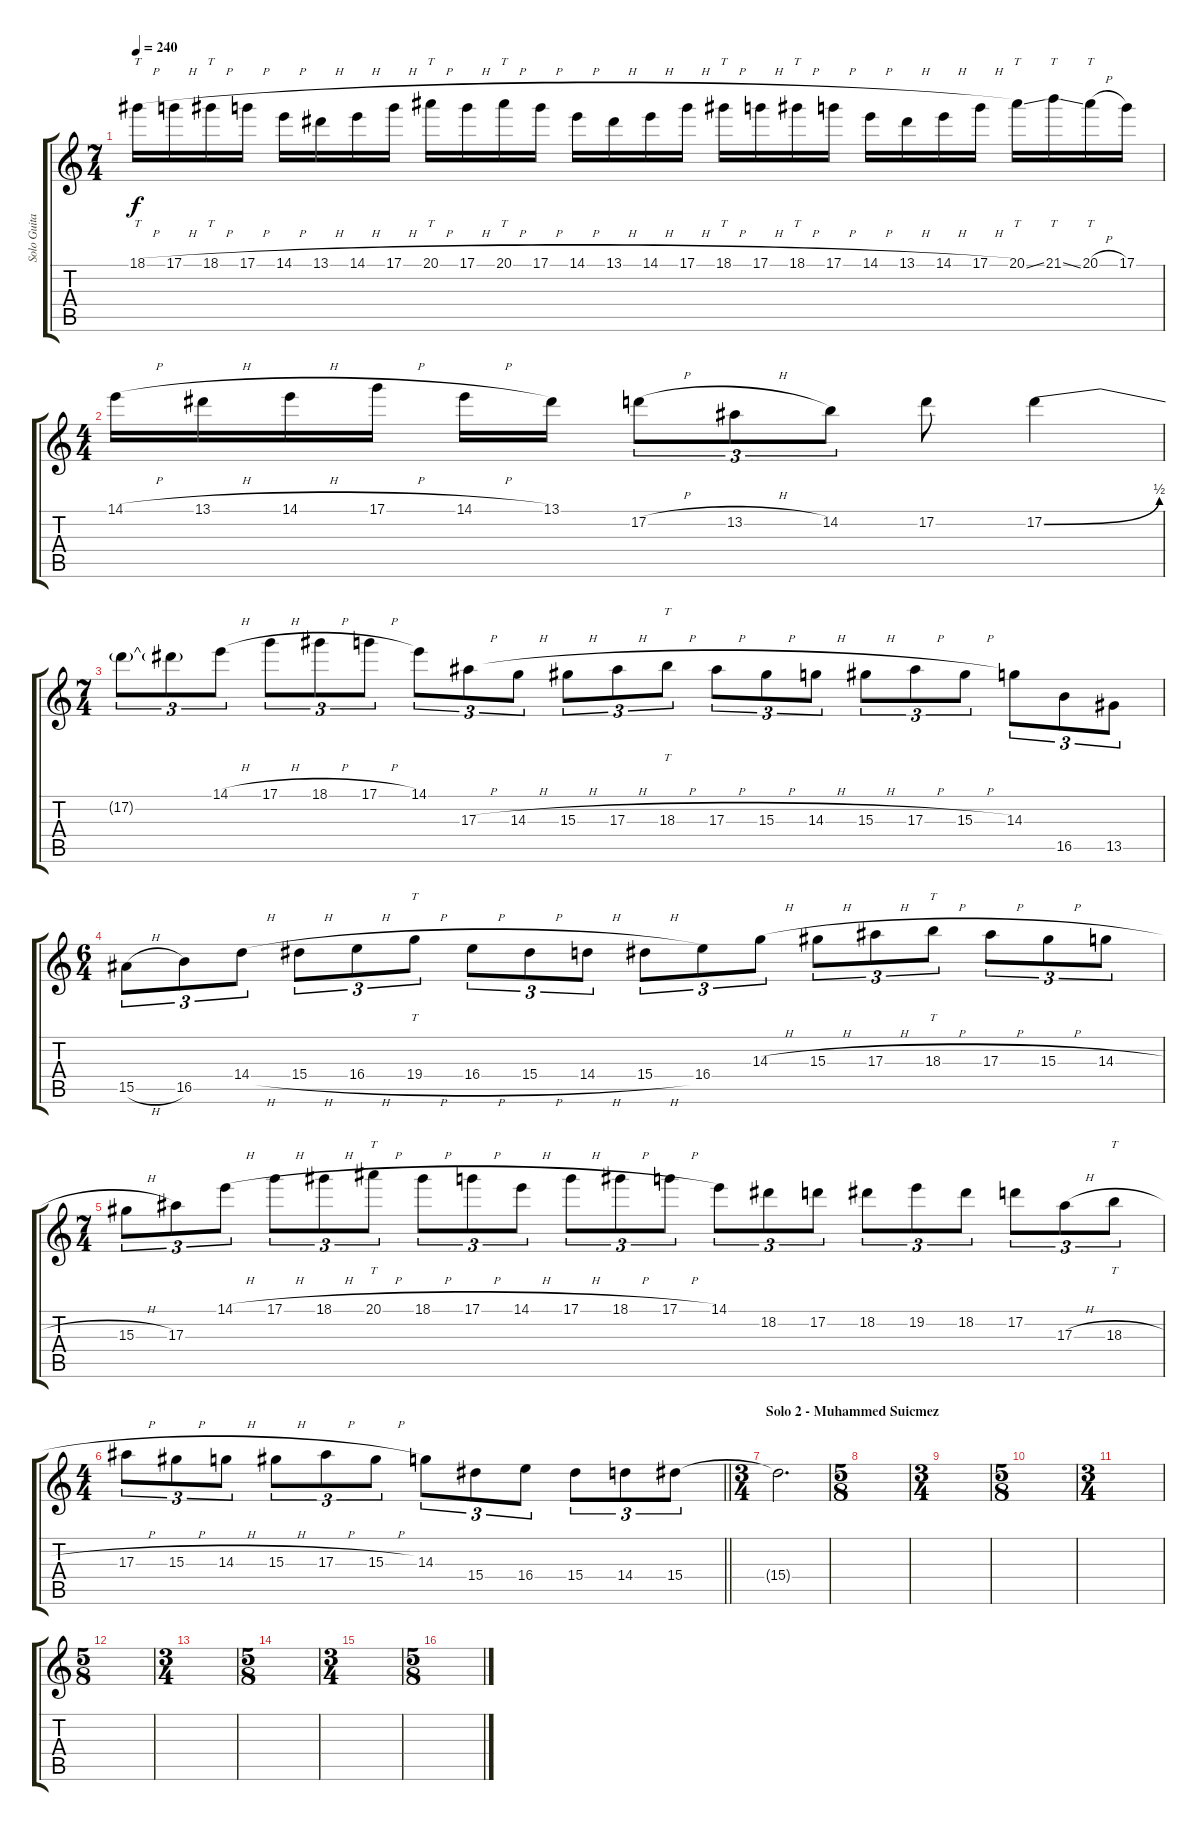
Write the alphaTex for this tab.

\track ("Solo Guitare 1" "Solo Guita") {instrument overdrivenguitar}
\staff {score tabs}
\tuning (D4 A3 F3 C3 G2 D2) {hide}
\ts (7 4)
\tempo 240
\clef g2
\ks c
18.1{h}.16{tt dy f} 17.1{h}.16 18.1{h}.16{tt} 17.1{h}.16 14.1{h}.16 13.1{h}.16 14.1{h}.16 17.1{h}.16 20.1{h}.16{tt} 17.1{h}.16 20.1{h}.16{tt} 17.1{h}.16 14.1{h}.16 13.1{h}.16 14.1{h}.16 17.1{h}.16 18.1{h}.16{tt} 17.1{h}.16 18.1{h}.16{tt} 17.1{h}.16 14.1{h}.16 13.1{h}.16 14.1{h}.16 17.1{h}.16 20.1{ss}.16{tt} 21.1{ss}.16{tt} 20.1{h}.16{tt} 17.1.16 |
\ts (4 4)
14.1{h}.16 13.1{h}.16 14.1{h}.16 17.1{h}.16 14.1{h}.16 13.1.16 17.2{h}.8{tu (3 2)} 13.2{h}.8{tu (3 2)} 14.2.8{tu (3 2)} 17.2.8 17.2{be (bend 0 0 60 2)}.4 |
\ts (7 4)
17.2{t}.8{tu (3 2)} 17.2{t}.8{tu (3 2)} 14.1{h}.8{tu (3 2)} 17.1{h}.8{tu (3 2)} 18.1{h}.8{tu (3 2)} 17.1{h}.8{tu (3 2)} 14.1.8{tu (3 2)} 17.3{h}.8{tu (3 2)} 14.3{h}.8{tu (3 2)} 15.3{h}.8{tu (3 2)} 17.3{h}.8{tu (3 2)} 18.3{h}.8{tt tu (3 2)} 17.3{h}.8{tu (3 2)} 15.3{h}.8{tu (3 2)} 14.3{h}.8{tu (3 2)} 15.3{h}.8{tu (3 2)} 17.3{h}.8{tu (3 2)} 15.3{h}.8{tu (3 2)} 14.3.8{tu (3 2)} 16.5.8{tu (3 2)} 13.5.8{tu (3 2)} |
\ts (6 4)
15.5{h}.8{tu (3 2)} 16.5.8{tu (3 2)} 14.4{h}.8{tu (3 2)} 15.4{h}.8{tu (3 2)} 16.4{h}.8{tu (3 2)} 19.4{h}.8{tt tu (3 2)} 16.4{h}.8{tu (3 2)} 15.4{h}.8{tu (3 2)} 14.4{h}.8{tu (3 2)} 15.4{h}.8{tu (3 2)} 16.4.8{tu (3 2)} 14.3{h}.8{tu (3 2)} 15.3{h}.8{tu (3 2)} 17.3{h}.8{tu (3 2)} 18.3{h}.8{tt tu (3 2)} 17.3{h}.8{tu (3 2)} 15.3{h}.8{tu (3 2)} 14.3{h}.8{tu (3 2)} |
\ts (7 4)
15.3{h}.8{tu (3 2)} 17.3.8{tu (3 2)} 14.1{h}.8{tu (3 2)} 17.1{h}.8{tu (3 2)} 18.1{h}.8{tu (3 2)} 20.1{h}.8{tt tu (3 2)} 18.1{h}.8{tu (3 2)} 17.1{h}.8{tu (3 2)} 14.1{h}.8{tu (3 2)} 17.1{h}.8{tu (3 2)} 18.1{h}.8{tu (3 2)} 17.1{h}.8{tu (3 2)} 14.1.8{tu (3 2)} 18.2.8{tu (3 2)} 17.2.8{tu (3 2)} 18.2.8{tu (3 2)} 19.2.8{tu (3 2)} 18.2.8{tu (3 2)} 17.2.8{tu (3 2)} 17.3{h}.8{tu (3 2)} 18.3{h}.8{tt tu (3 2)} |
\ts (4 4)
\barLineRight lightlight
17.3{h}.8{tu (3 2)} 15.3{h}.8{tu (3 2)} 14.3{h}.8{tu (3 2)} 15.3{h}.8{tu (3 2)} 17.3{h}.8{tu (3 2)} 15.3{h}.8{tu (3 2)} 14.3.8{tu (3 2)} 15.4.8{tu (3 2)} 16.4.8{tu (3 2)} 15.4.8{tu (3 2)} 14.4.8{tu (3 2)} 15.4.8{tu (3 2)} |
\ts (3 4)
\section ("" "Solo 2 - Muhammed Suicmez")
15.4{t}.2{d} |
\ts (5 8)
|
\ts (3 4)
|
\ts (5 8)
|
\ts (3 4)
|
\ts (5 8)
|
\ts (3 4)
|
\ts (5 8)
|
\ts (3 4)
|
\ts (5 8)
